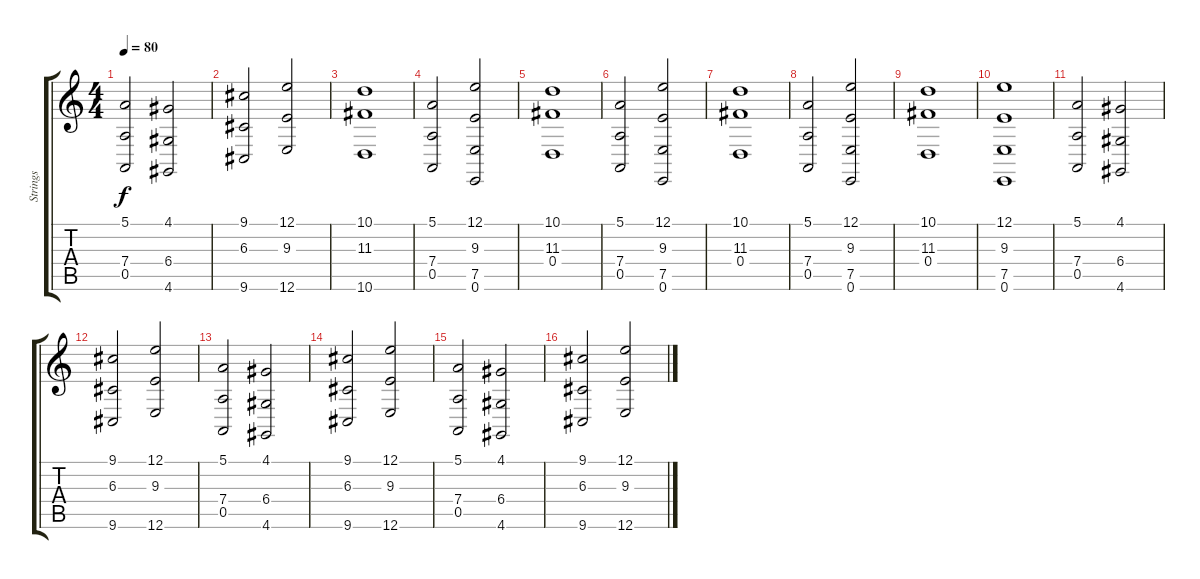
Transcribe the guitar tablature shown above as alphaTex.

\track ("Strings" "Strings") {instrument stringensemble1}
\staff {score tabs}
\tuning (E4 B3 G3 D3 A2 E2) {hide}
\ts (4 4)
\tempo 80
\clef g2
\ks c
(5.1 7.4 0.5).2{dy f} (4.1 6.4 4.6).2 |
(9.1 6.3 9.6).2 (12.1 9.3 12.6).2 |
(10.1 11.3 10.6).1 |
(5.1 7.4 0.5).2 (12.1 9.3 7.5 0.6).2 |
(10.1 11.3 0.4).1 |
(5.1 7.4 0.5).2 (12.1 9.3 7.5 0.6).2 |
(10.1 11.3 0.4).1 |
(5.1 7.4 0.5).2 (12.1 9.3 7.5 0.6).2 |
(10.1 11.3 0.4).1 |
(12.1 9.3 7.5 0.6).1 |
(5.1 7.4 0.5).2 (4.1 6.4 4.6).2 |
(9.1 6.3 9.6).2 (12.1 9.3 12.6).2 |
(5.1 7.4 0.5).2 (4.1 6.4 4.6).2 |
(9.1 6.3 9.6).2 (12.1 9.3 12.6).2 |
(5.1 7.4 0.5).2 (4.1 6.4 4.6).2 |
(9.1 6.3 9.6).2 (12.1 9.3 12.6).2
